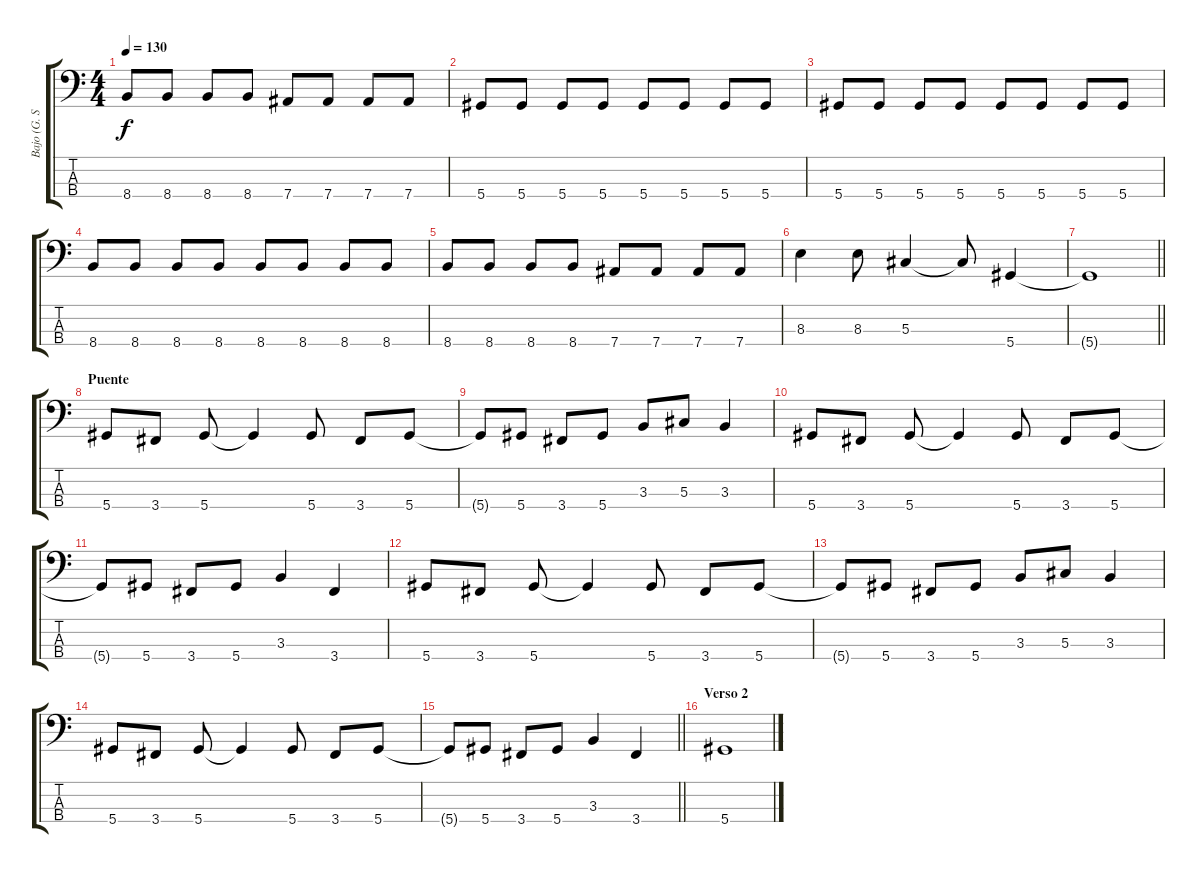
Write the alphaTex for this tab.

\track ("Bajo (G. Sánchez)" "Bajo (G. S") {instrument electricbassfinger}
\staff {score tabs}
\tuning (Gb2 Db2 Ab1 Eb1) {hide}
\ts (4 4)
\tempo 130
\clef f4
\ks c
8.4.8{dy f} 8.4.8 8.4.8 8.4.8 7.4.8 7.4.8 7.4.8 7.4.8 |
5.4.8 5.4.8 5.4.8 5.4.8 5.4.8 5.4.8 5.4.8 5.4.8 |
5.4.8 5.4.8 5.4.8 5.4.8 5.4.8 5.4.8 5.4.8 5.4.8 |
8.4.8 8.4.8 8.4.8 8.4.8 8.4.8 8.4.8 8.4.8 8.4.8 |
8.4.8 8.4.8 8.4.8 8.4.8 7.4.8 7.4.8 7.4.8 7.4.8 |
8.3.4 8.3.8 5.3.4 5.3{t}.8 5.4.4 |
\barLineRight lightlight
5.4{t}.1 |
\section ("" "Puente")
5.4.8 3.4.8 5.4.8 5.4{t}.4 5.4.8 3.4.8 5.4.8 |
5.4{t}.8 5.4.8 3.4.8 5.4.8 3.3.8 5.3.8 3.3.4 |
5.4.8 3.4.8 5.4.8 5.4{t}.4 5.4.8 3.4.8 5.4.8 |
5.4{t}.8 5.4.8 3.4.8 5.4.8 3.3.4 3.4.4 |
5.4.8 3.4.8 5.4.8 5.4{t}.4 5.4.8 3.4.8 5.4.8 |
5.4{t}.8 5.4.8 3.4.8 5.4.8 3.3.8 5.3.8 3.3.4 |
5.4.8 3.4.8 5.4.8 5.4{t}.4 5.4.8 3.4.8 5.4.8 |
\barLineRight lightlight
5.4{t}.8 5.4.8 3.4.8 5.4.8 3.3.4 3.4.4 |
\section ("" "Verso 2")
5.4.1
